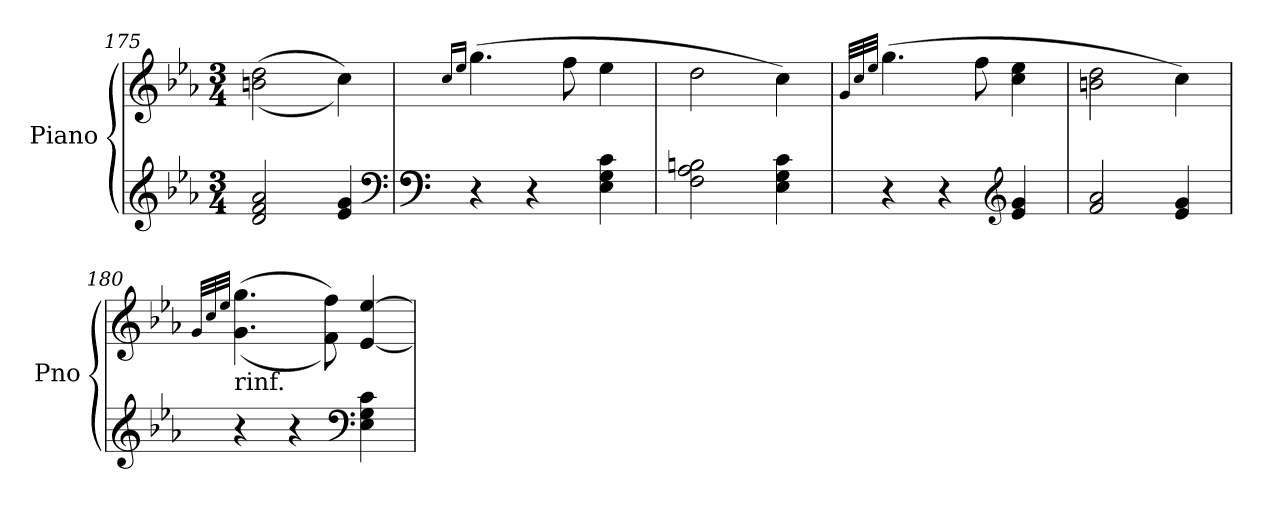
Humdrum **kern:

**kern	**kern
*part1	*part1
*staff2	*staff1
*I"Piano	*
*I'Pno	*
*clefG2	*clefG2
*k[b-e-a-]	*k[b-e-a-]
*E-:	*E-:
*M3/4	*M3/4
=175	=175
2d/ 2f/ 2a-/	((2bn\ 2dd\
4e-/ 4g/	4cc\))
*clefF4	*
!!LO:LB:g=z
=176	=176
*clefF4	*
.	16qcc/LL
.	16qee-/JJ
4r	(4.gg\
4r	.
.	8ff\
4E-\ 4G\ 4c\	4ee-\
=177	=177
2F\ 2A-\ 2Bn\	2dd\
4E-\ 4G\ 4c\	4cc\)
=178	=178
.	32qg/LLL
.	32qcc/
.	32qee-/JJJ
4r	(4.gg\
4r	.
.	8ff\
*clefG2	*
4e-/ 4g/	4cc\ 4ee-\
=179	=179
2f/ 2a-/	2bn\ 2dd\
4e-/ 4g/	4cc\)
=180	=180
.	32qg/LLL
.	32qcc/
.	32qee-/JJJ
!	!LO:TX:b:t=rinf.
4r	((4.g\ 4.gg\
4r	.
.	8f\ 8ff\))
*clefF4	*
4E-\ 4G\ 4c\	[4e-/ [4ee-/
=	=
*-	*-
